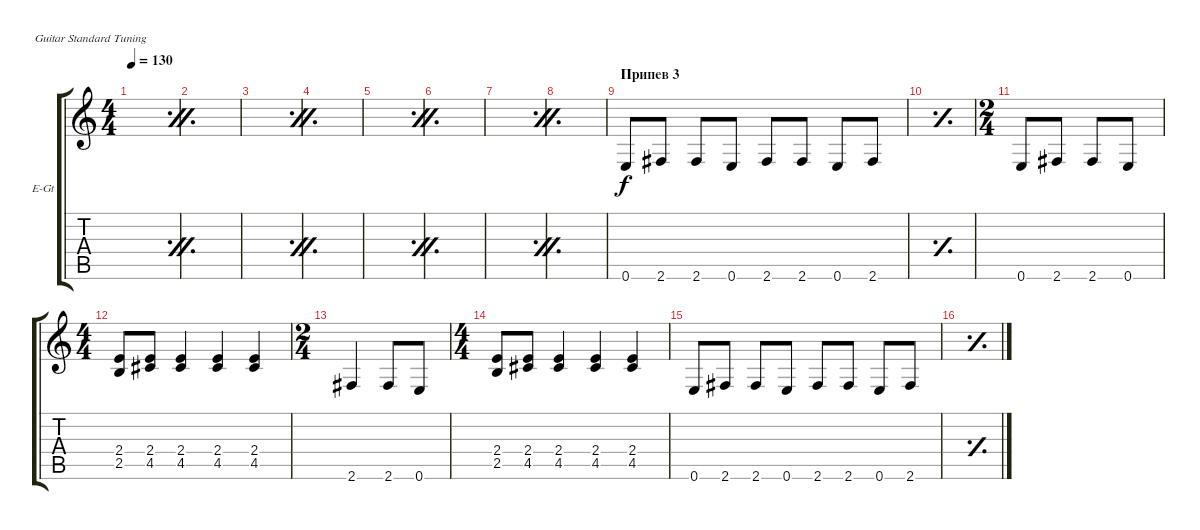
\defaultSystemsLayout 4
\bracketExtendMode groupsimilarinstruments
\firstSystemTrackNameOrientation horizontal
\otherSystemsTrackNameOrientation horizontal
\track ("Electric Guitar" "E-Gt") {instrument distortionguitar}
\staff {score tabs}
\tuning (E4 B3 G3 D3 A2 E2)
\ts (4 4)
\tempo 130
\clef g2
\simile firstofdouble
\ks c
|
\simile secondofdouble
|
\simile firstofdouble
|
\simile secondofdouble
|
\simile firstofdouble
|
\simile secondofdouble
|
\simile firstofdouble
|
\simile secondofdouble
|
\section ("" "Припев 3")
0.6.8 2.6.8 2.6.8 0.6.8 2.6.8 2.6.8 0.6.8 2.6.8 |
\simile simple
|
\ts (2 4)
\simile none
0.6.8 2.6.8 2.6.8 0.6.8 |
\ts (4 4)
(2.5 2.4).8 (2.4 4.5).8 (2.4 4.5).4 (2.4 4.5).4 (2.4 4.5).4 |
\ts (2 4)
2.6.4 2.6.8 0.6.8 |
\ts (4 4)
(2.5 2.4).8 (2.4 4.5).8 (2.4 4.5).4 (2.4 4.5).4 (2.4 4.5).4 |
0.6.8 2.6.8 2.6.8 0.6.8 2.6.8 2.6.8 0.6.8 2.6.8 |
\simile simple
